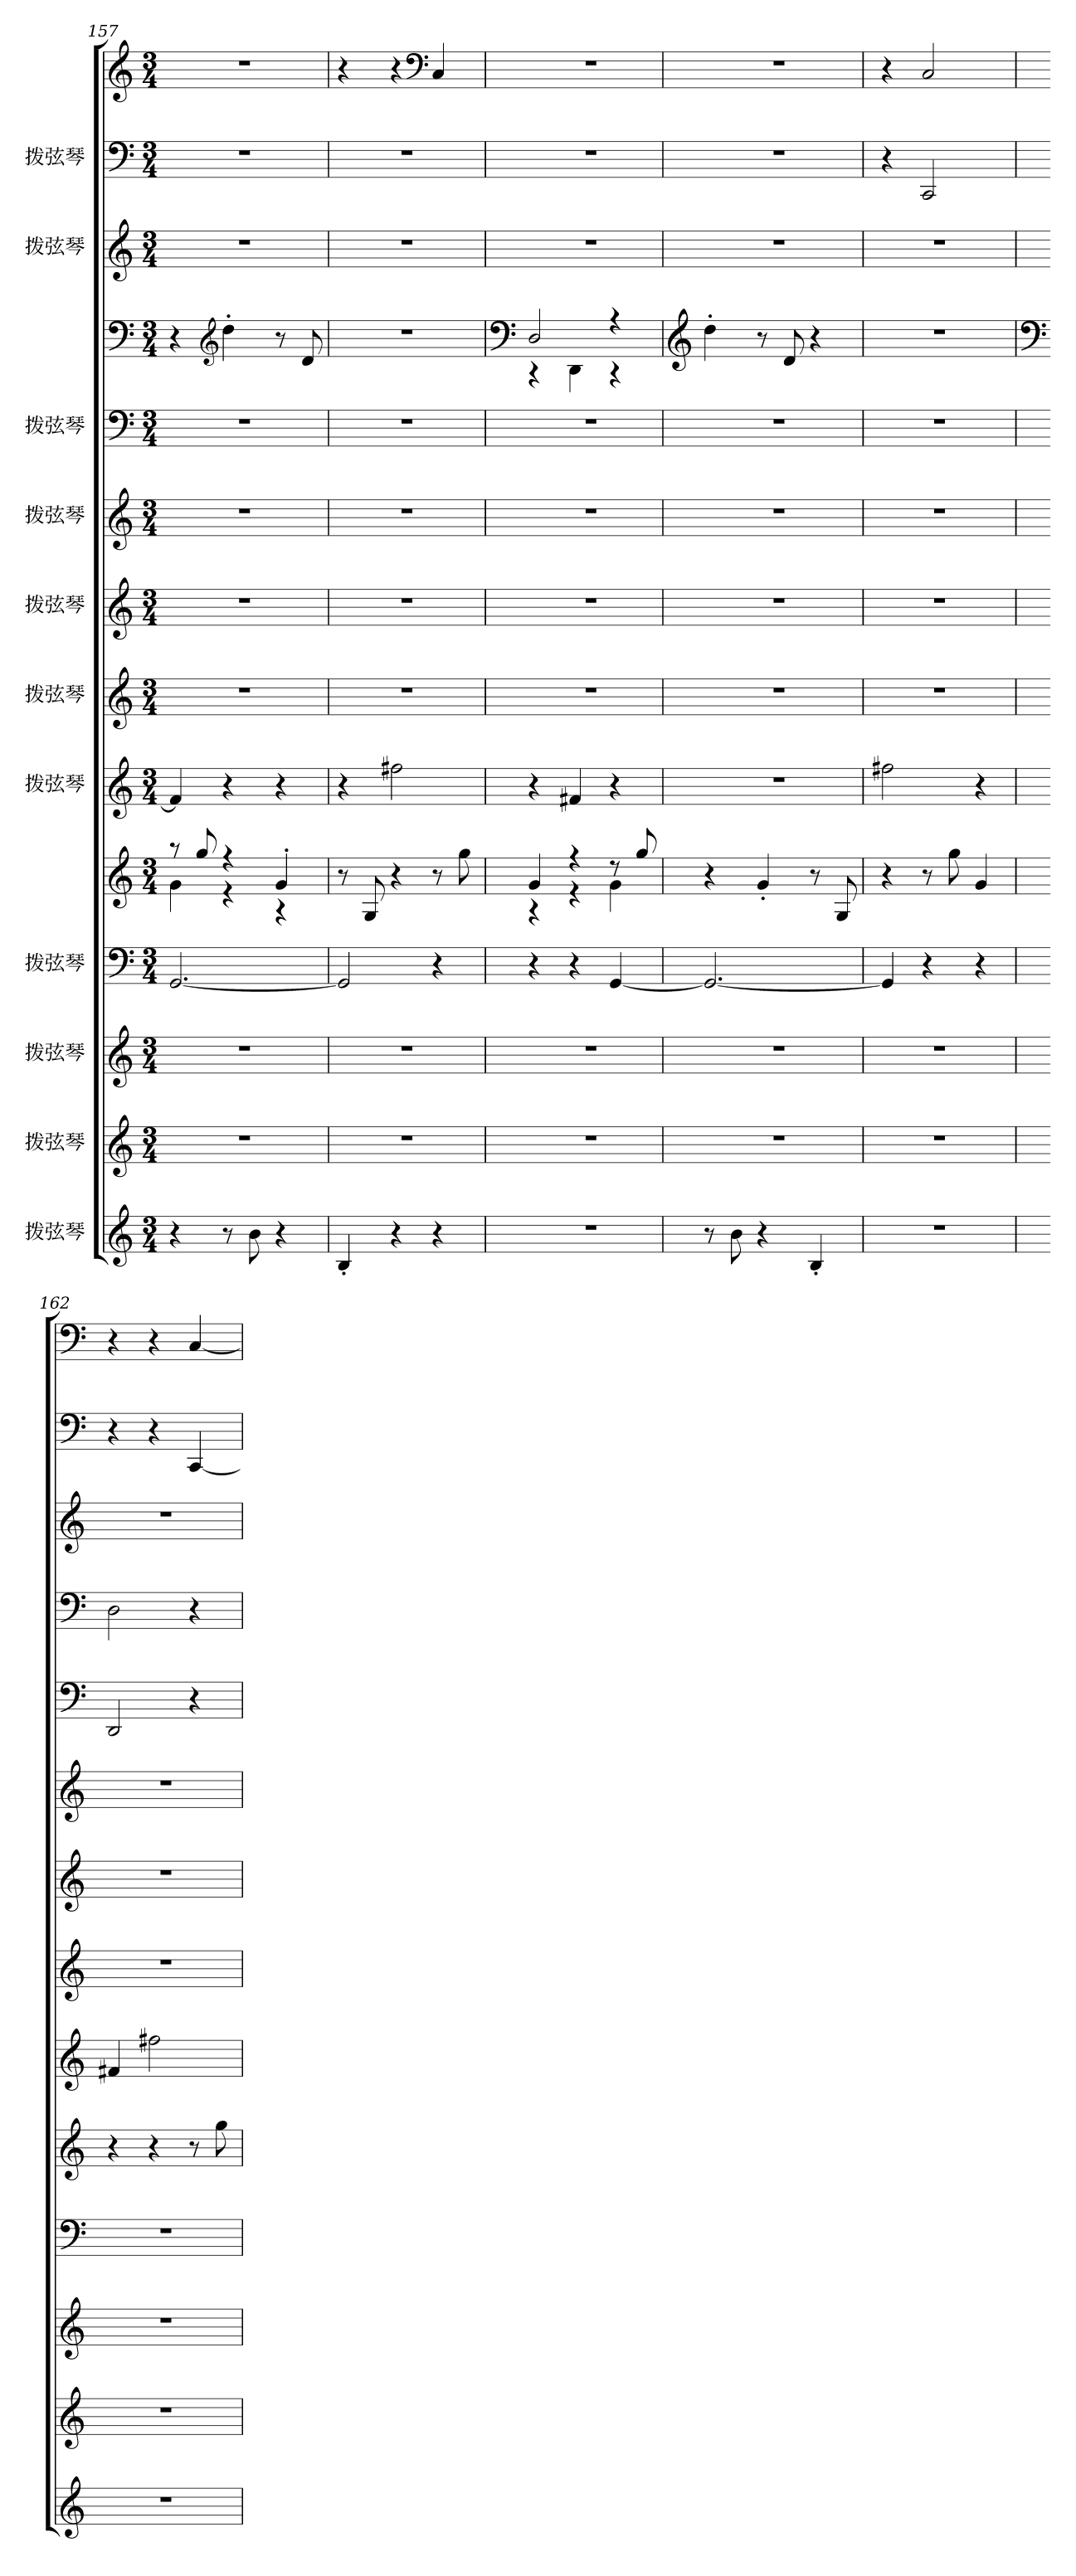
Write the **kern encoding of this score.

**kern	**kern	**kern	**kern	**kern	**kern	**kern	**kern	**kern	**kern	**kern	**kern	**kern	**kern
*part11	*part10	*part9	*part8	*part8	*part7	*part6	*part5	*part4	*part3	*part3	*part2	*part1	*part1
*staff14	*staff13	*staff12	*staff11	*staff10	*staff9	*staff8	*staff7	*staff6	*staff5	*staff4	*staff3	*staff2	*staff1
*I"拨弦琴	*I"拨弦琴	*I"拨弦琴	*I"拨弦琴	*	*I"拨弦琴	*I"拨弦琴	*I"拨弦琴	*I"拨弦琴	*I"拨弦琴	*	*I"拨弦琴	*I"拨弦琴	*
*clefG2	*clefG2	*clefG2	*clefF4	*clefG2	*clefG2	*clefG2	*clefG2	*clefG2	*clefF4	*clefF4	*clefG2	*clefF4	*clefG2
*k[]	*k[]	*k[]	*k[]	*k[]	*k[]	*k[]	*k[]	*k[]	*k[]	*k[]	*k[]	*k[]	*k[]
*M3/4	*M3/4	*M3/4	*M3/4	*M3/4	*M3/4	*M3/4	*M3/4	*M3/4	*M3/4	*M3/4	*M3/4	*M3/4	*M3/4
=157	=157	=157	=157	=157	=157	=157	=157	=157	=157	=157	=157	=157	=157
*	*	*	*	*^	*	*	*	*	*	*	*	*	*
4r	2.r	2.r	[2.GG/	8r	4g\	4f#/]	2.r	2.r	2.r	2.r	4r	2.r	2.r	2.r
.	.	.	.	8gg/	.	.	.	.	.	.	.	.	.	.
*	*	*	*	*	*	*	*	*	*	*	*clefG2	*	*	*
8r	.	.	.	4r	4r	4r	.	.	.	.	4dd'\	.	.	.
8b\	.	.	.	.	.	.	.	.	.	.	.	.	.	.
4r	.	.	.	4g'/	4r	4r	.	.	.	.	8r	.	.	.
.	.	.	.	.	.	.	.	.	.	.	8d/	.	.	.
*	*	*	*	*v	*v	*	*	*	*	*	*	*	*	*
=158	=158	=158	=158	=158	=158	=158	=158	=158	=158	=158	=158	=158	=158
4B'/	2.r	2.r	2GG/]	8r	4r	2.r	2.r	2.r	2.r	2.r	2.r	2.r	4r
.	.	.	.	8G/	.	.	.	.	.	.	.	.	.
4r	.	.	.	4r	2ff#X\	.	.	.	.	.	.	.	4r
*	*	*	*	*	*	*	*	*	*	*	*	*	*clefF4
4r	.	.	4r	8r	.	.	.	.	.	.	.	.	4C/
.	.	.	.	8gg\	.	.	.	.	.	.	.	.	.
=159	=159	=159	=159	=159	=159	=159	=159	=159	=159	=159	=159	=159	=159
*	*	*	*	*	*	*	*	*	*	*clefF4	*	*	*
*	*	*	*	*^	*	*	*	*	*	*^	*	*	*
2.r	2.r	2.r	4r	4g/	4r	4r	2.r	2.r	2.r	2.r	2D/	4r	2.r	2.r	2.r
.	.	.	4r	4r	4r	4f#X/	.	.	.	.	.	4DD\	.	.	.
.	.	.	[4GG/	8r	4g\	4r	.	.	.	.	4r	4r	.	.	.
.	.	.	.	8gg/	.	.	.	.	.	.	.	.	.	.	.
*	*	*	*	*v	*v	*	*	*	*	*	*v	*v	*	*	*
=160	=160	=160	=160	=160	=160	=160	=160	=160	=160	=160	=160	=160	=160
*	*	*	*	*	*	*	*	*	*	*clefG2	*	*	*
8r	2.r	2.r	2.GG/_	4r	2.r	2.r	2.r	2.r	2.r	4dd'\	2.r	2.r	2.r
8b\	.	.	.	.	.	.	.	.	.	.	.	.	.
4r	.	.	.	4g'/	.	.	.	.	.	8r	.	.	.
.	.	.	.	.	.	.	.	.	.	8d/	.	.	.
4B'/	.	.	.	8r	.	.	.	.	.	4r	.	.	.
.	.	.	.	8G/	.	.	.	.	.	.	.	.	.
!!LO:PB:g=z
=161	=161	=161	=161	=161	=161	=161	=161	=161	=161	=161	=161	=161	=161
2.r	2.r	2.r	4GG/]	4r	2ff#X\	2.r	2.r	2.r	2.r	2.r	2.r	4r	4r
.	.	.	4r	8r	.	.	.	.	.	.	.	2CC/	2C/
.	.	.	.	8gg\	.	.	.	.	.	.	.	.	.
.	.	.	4r	4g/	4r	.	.	.	.	.	.	.	.
=162	=162	=162	=162	=162	=162	=162	=162	=162	=162	=162	=162	=162	=162
*	*	*	*	*	*	*	*	*	*	*clefF4	*	*	*
2.r	2.r	2.r	2.r	4r	4f#X/	2.r	2.r	2.r	2DD/	2D\	2.r	4r	4r
.	.	.	.	4r	2ff#X\	.	.	.	.	.	.	4r	4r
.	.	.	.	8r	.	.	.	.	4r	4r	.	[4CC/	[4C/
.	.	.	.	8gg\	.	.	.	.	.	.	.	.	.
=	=	=	=	=	=	=	=	=	=	=	=	=	=
*-	*-	*-	*-	*-	*-	*-	*-	*-	*-	*-	*-	*-	*-
